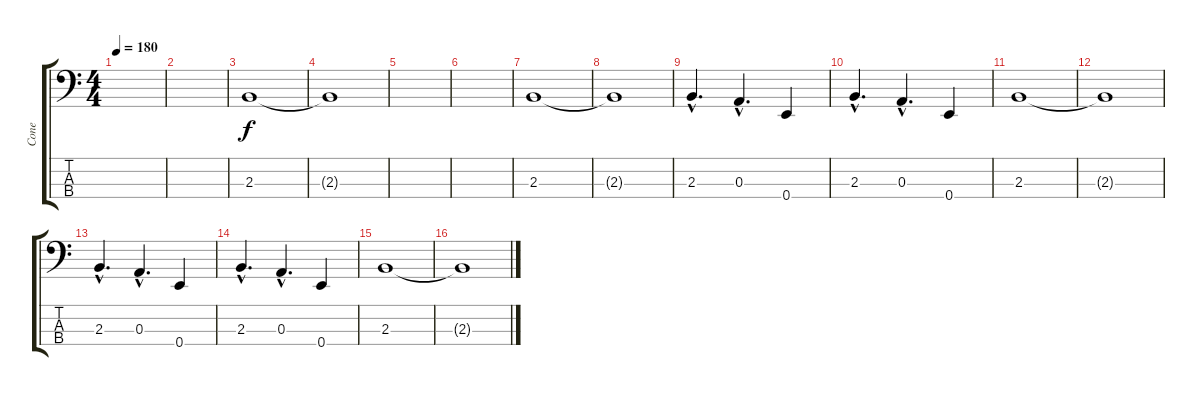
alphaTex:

\track ("Cone" "Cone") {instrument electricbasspick}
\staff {score tabs}
\tuning (G2 D2 A1 E1) {hide}
\ts (4 4)
\tempo 180
\clef f4
\ks c
|
|
2.3.1 |
2.3{t}.1 |
|
|
2.3.1 |
2.3{t}.1 |
2.3{hac}.4{d} 0.3{hac}.4{d} 0.4.4 |
2.3{hac}.4{d} 0.3{hac}.4{d} 0.4.4 |
2.3.1 |
2.3{t}.1 |
2.3{hac}.4{d} 0.3{hac}.4{d} 0.4.4 |
2.3{hac}.4{d} 0.3{hac}.4{d} 0.4.4 |
2.3.1 |
2.3{t}.1
